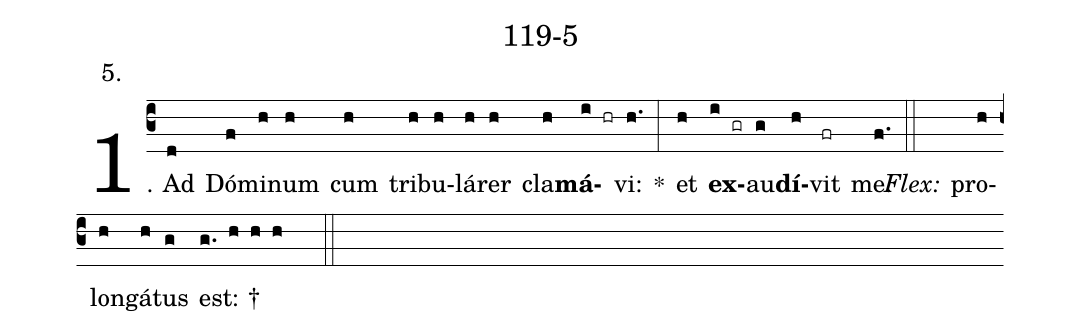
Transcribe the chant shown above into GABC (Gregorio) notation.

name: 119-5;
annotation: 5.;
%%
(c3)1. Ad(d) Dó(f)mi(h)num(h) cum(h) tri(h)bu(h)lá(h)rer(h) cla(h)<b>má</b>(i hr)vi:(h.) *(:) et(h) <b>ex</b>(i gr)au(g)<b>dí</b>(h)vit(fr) me.(f.) (::)
<i>Flex:</i>()  pro(h)lon(h)gá(h)tus(g) est: †(g. h h h  ::)
